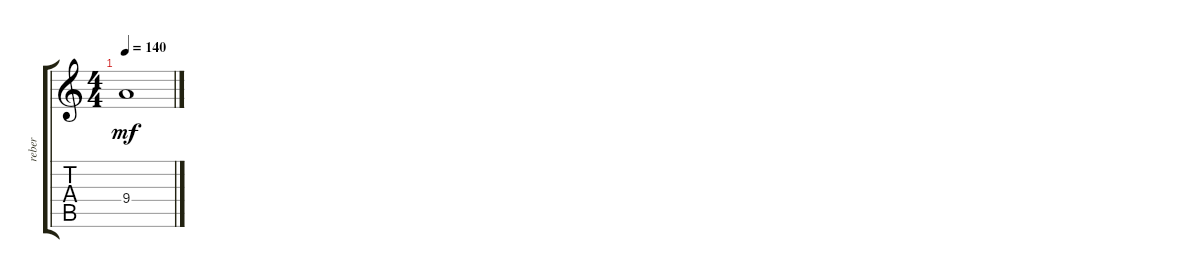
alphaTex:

\track ("reber" "reber") {instrument electricguitarclean}
\staff {score tabs}
\tuning (D4 A3 F3 C3 G2 C2) {hide}
\ts (4 4)
\tempo 140
\clef g2
\ks c
9.4{t}.1{dy mf}
